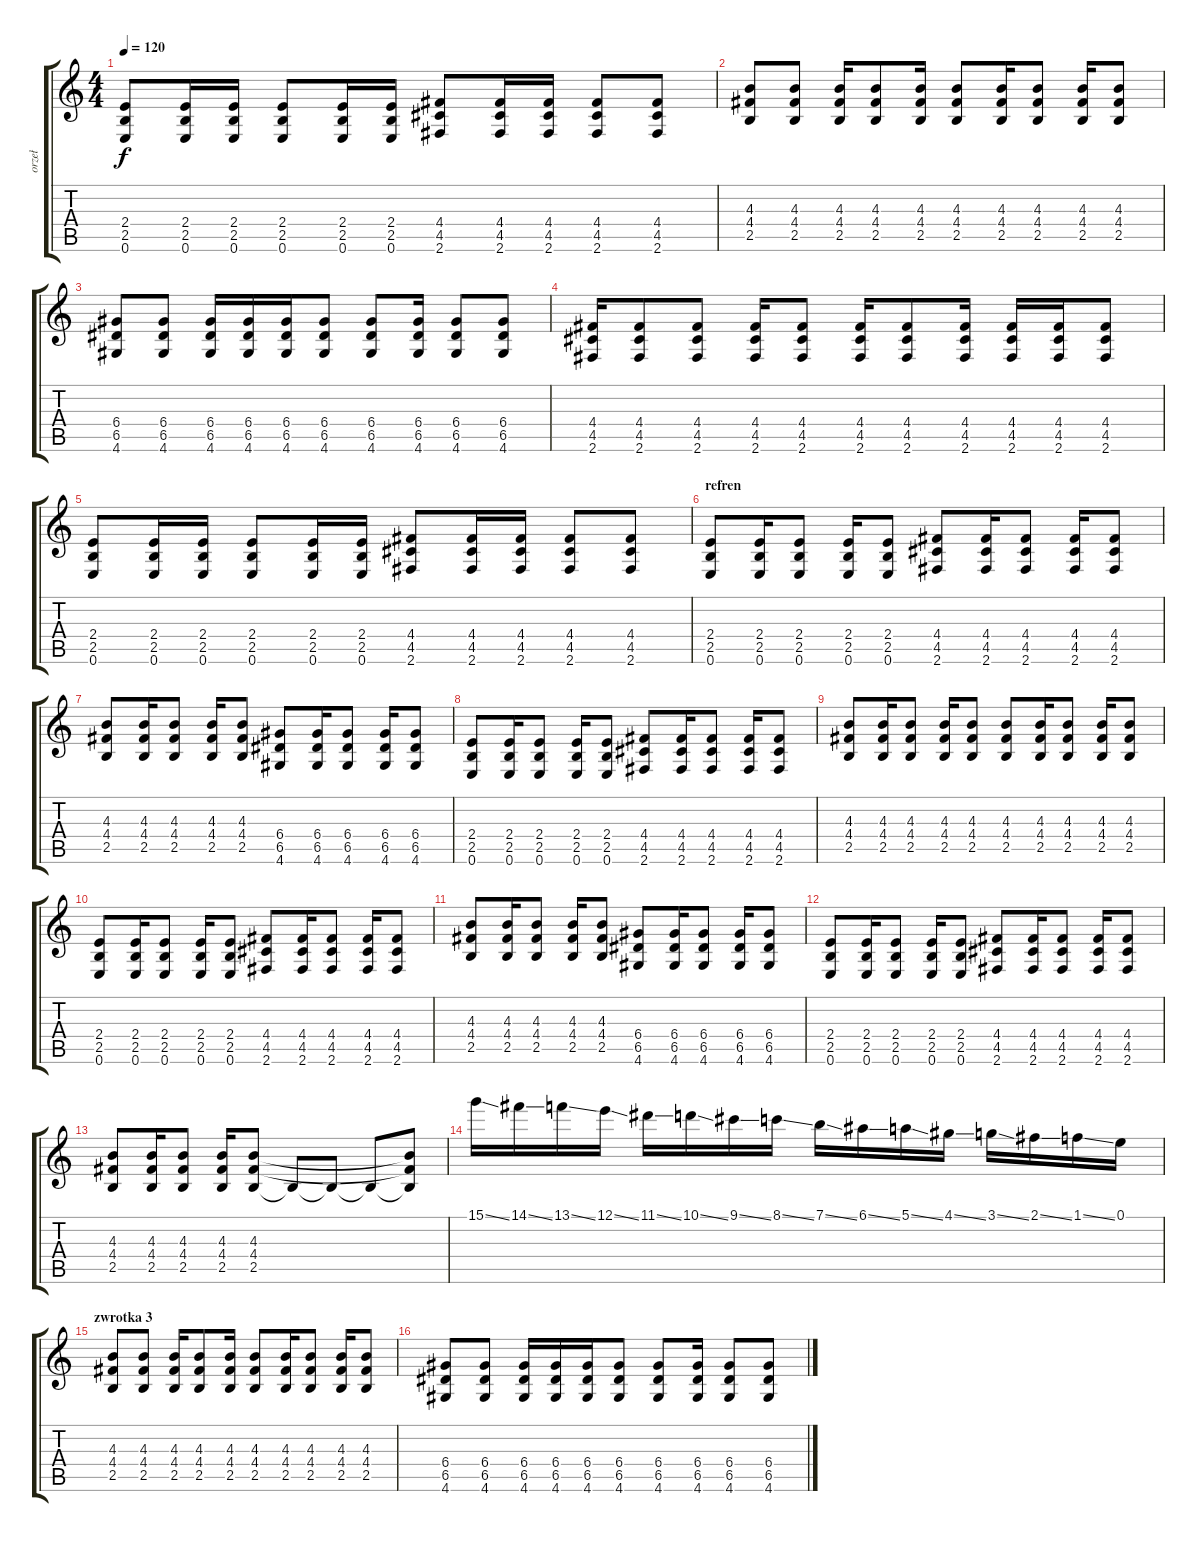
\track ("orzeł" "orzeł") {instrument overdrivenguitar}
\staff {score tabs}
\tuning (E4 B3 G3 D3 A2 E2) {hide}
\ts (4 4)
\tempo 120
\clef g2
\ks c
(2.4 2.5 0.6).8{dy f} (2.4 2.5 0.6).16 (2.4 2.5 0.6).16 (2.4 2.5 0.6).8 (2.4 2.5 0.6).16 (2.4 2.5 0.6).16 (4.4 4.5 2.6).8 (4.4 4.5 2.6).16 (4.4 4.5 2.6).16 (4.4 4.5 2.6).8 (4.4 4.5 2.6).8 |
(4.3 4.4 2.5).8 (4.3 4.4 2.5).8 (4.3 4.4 2.5).16 (4.3 4.4 2.5).8 (4.3 4.4 2.5).16 (4.3 4.4 2.5).8 (4.3 4.4 2.5).16 (4.3 4.4 2.5).8 (4.3 4.4 2.5).16 (4.3 4.4 2.5).8 |
(6.4 6.5 4.6).8 (6.4 6.5 4.6).8 (6.4 6.5 4.6).16 (6.4 6.5 4.6).16 (6.4 6.5 4.6).16 (6.4 6.5 4.6).8 (6.4 6.5 4.6).8 (6.4 6.5 4.6).16 (6.4 6.5 4.6).8 (6.4 6.5 4.6).8 |
(4.4 4.5 2.6).16 (4.4 4.5 2.6).8 (4.4 4.5 2.6).8 (4.4 4.5 2.6).16 (4.4 4.5 2.6).8 (4.4 4.5 2.6).16 (4.4 4.5 2.6).8 (4.4 4.5 2.6).16 (4.4 4.5 2.6).16 (4.4 4.5 2.6).16 (4.4 4.5 2.6).8 |
(2.4 2.5 0.6).8 (2.4 2.5 0.6).16 (2.4 2.5 0.6).16 (2.4 2.5 0.6).8 (2.4 2.5 0.6).16 (2.4 2.5 0.6).16 (4.4 4.5 2.6).8 (4.4 4.5 2.6).16 (4.4 4.5 2.6).16 (4.4 4.5 2.6).8 (4.4 4.5 2.6).8 |
\section ("" "refren")
(2.4 2.5 0.6).8 (2.4 2.5 0.6).16 (2.4 2.5 0.6).8 (2.4 2.5 0.6).16 (2.4 2.5 0.6).8 (4.4 4.5 2.6).8 (4.4 4.5 2.6).16 (4.4 4.5 2.6).8 (4.4 4.5 2.6).16 (4.4 4.5 2.6).8 |
(4.3 4.4 2.5).8 (4.3 4.4 2.5).16 (4.3 4.4 2.5).8 (4.3 4.4 2.5).16 (4.3 4.4 2.5).8 (6.4 6.5 4.6).8 (6.4 6.5 4.6).16 (6.4 6.5 4.6).8 (6.4 6.5 4.6).16 (6.4 6.5 4.6).8 |
(2.4 2.5 0.6).8 (2.4 2.5 0.6).16 (2.4 2.5 0.6).8 (2.4 2.5 0.6).16 (2.4 2.5 0.6).8 (4.4 4.5 2.6).8 (4.4 4.5 2.6).16 (4.4 4.5 2.6).8 (4.4 4.5 2.6).16 (4.4 4.5 2.6).8 |
(4.3 4.4 2.5).8 (4.3 4.4 2.5).16 (4.3 4.4 2.5).8 (4.3 4.4 2.5).16 (4.3 4.4 2.5).8 (4.3 4.4 2.5).8 (4.3 4.4 2.5).16 (4.3 4.4 2.5).8 (4.3 4.4 2.5).16 (4.3 4.4 2.5).8 |
(2.4 2.5 0.6).8 (2.4 2.5 0.6).16 (2.4 2.5 0.6).8 (2.4 2.5 0.6).16 (2.4 2.5 0.6).8 (4.4 4.5 2.6).8 (4.4 4.5 2.6).16 (4.4 4.5 2.6).8 (4.4 4.5 2.6).16 (4.4 4.5 2.6).8 |
(4.3 4.4 2.5).8 (4.3 4.4 2.5).16 (4.3 4.4 2.5).8 (4.3 4.4 2.5).16 (4.3 4.4 2.5).8 (6.4 6.5 4.6).8 (6.4 6.5 4.6).16 (6.4 6.5 4.6).8 (6.4 6.5 4.6).16 (6.4 6.5 4.6).8 |
(2.4 2.5 0.6).8 (2.4 2.5 0.6).16 (2.4 2.5 0.6).8 (2.4 2.5 0.6).16 (2.4 2.5 0.6).8 (4.4 4.5 2.6).8 (4.4 4.5 2.6).16 (4.4 4.5 2.6).8 (4.4 4.5 2.6).16 (4.4 4.5 2.6).8 |
(4.3 4.4 2.5).8 (4.3 4.4 2.5).16 (4.3 4.4 2.5).8 (4.3 4.4 2.5).16 (4.3 4.4 2.5).8 2.5{t}.8 2.5{t}.8 2.5{t}.8 (4.3{t} 4.4{t} 2.5{t}).8 |
15.1{ss}.16 14.1{ss}.16 13.1{ss}.16 12.1{ss}.16 11.1{ss}.16 10.1{ss}.16 9.1{ss}.16 8.1{ss}.16 7.1{ss}.16 6.1{ss}.16 5.1{ss}.16 4.1{ss}.16 3.1{ss}.16 2.1{ss}.16 1.1{ss}.16 0.1.16 |
\section ("" "zwrotka 3")
(4.3 4.4 2.5).8 (4.3 4.4 2.5).8 (4.3 4.4 2.5).16 (4.3 4.4 2.5).8 (4.3 4.4 2.5).16 (4.3 4.4 2.5).8 (4.3 4.4 2.5).16 (4.3 4.4 2.5).8 (4.3 4.4 2.5).16 (4.3 4.4 2.5).8 |
(6.4 6.5 4.6).8 (6.4 6.5 4.6).8 (6.4 6.5 4.6).16 (6.4 6.5 4.6).16 (6.4 6.5 4.6).16 (6.4 6.5 4.6).8 (6.4 6.5 4.6).8 (6.4 6.5 4.6).16 (6.4 6.5 4.6).8 (6.4 6.5 4.6).8
